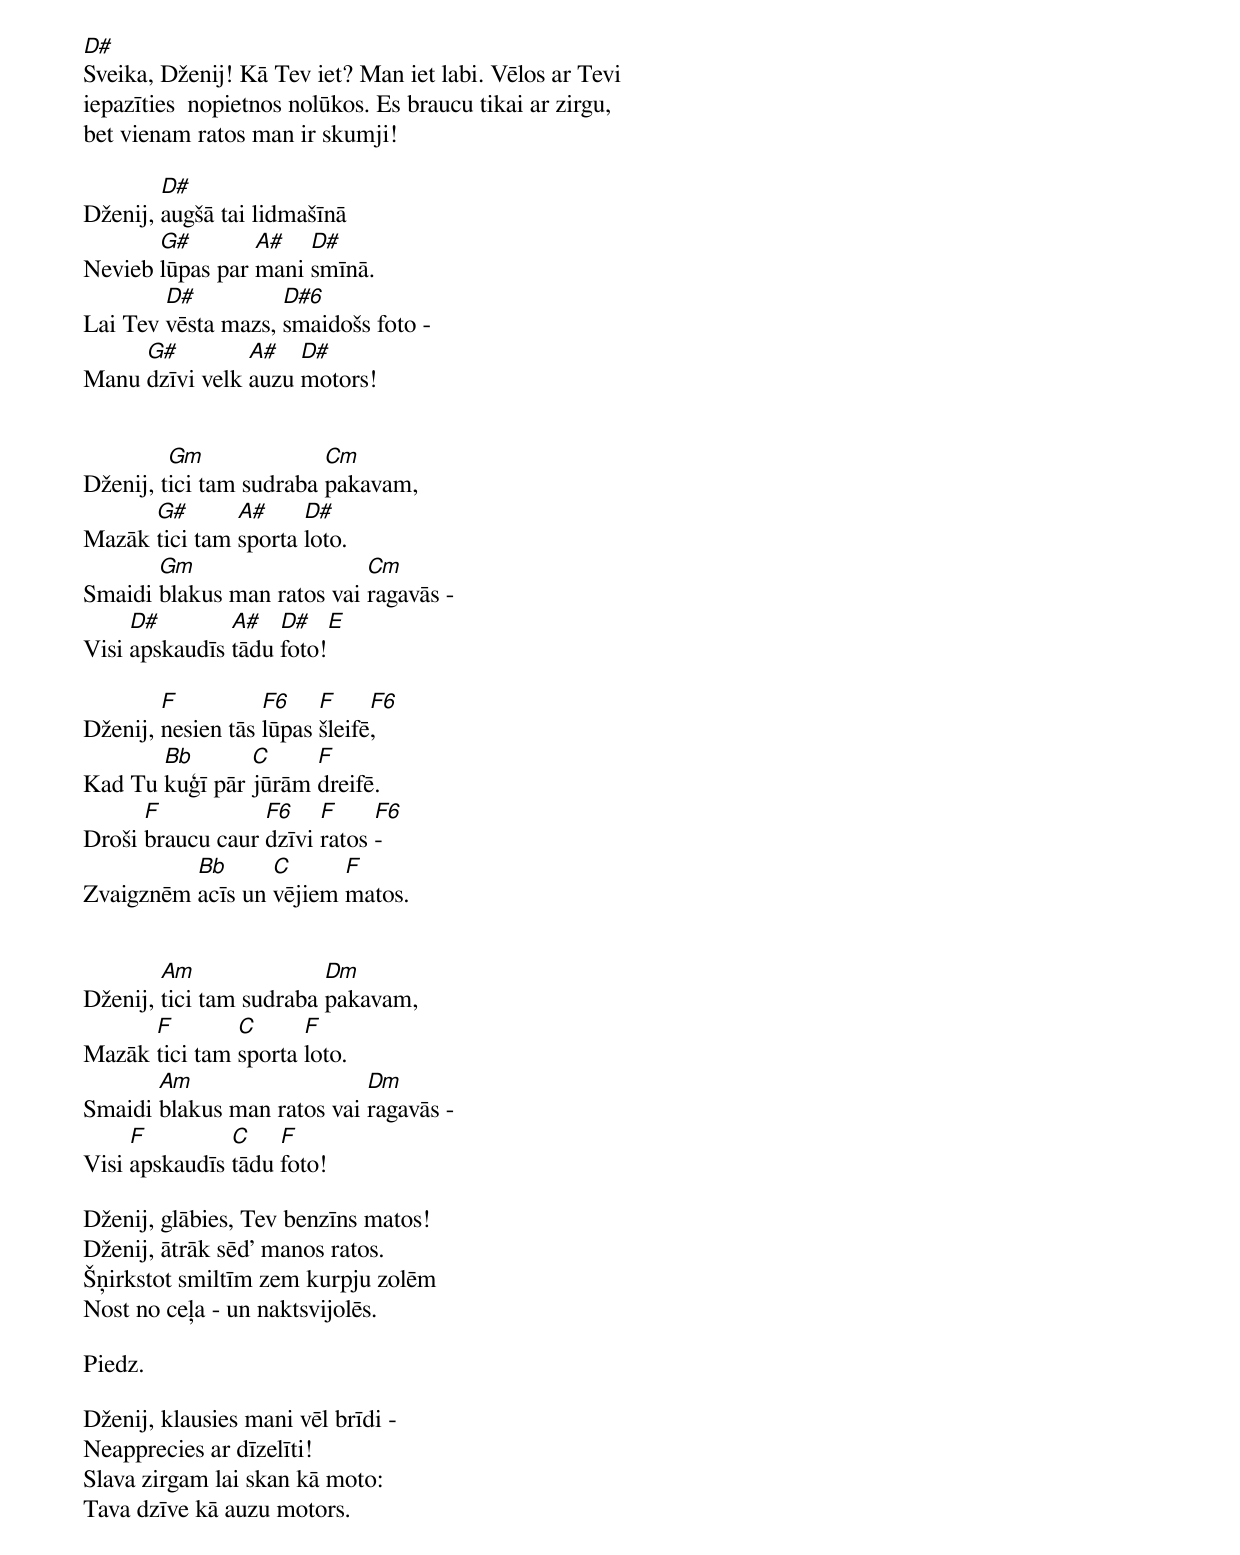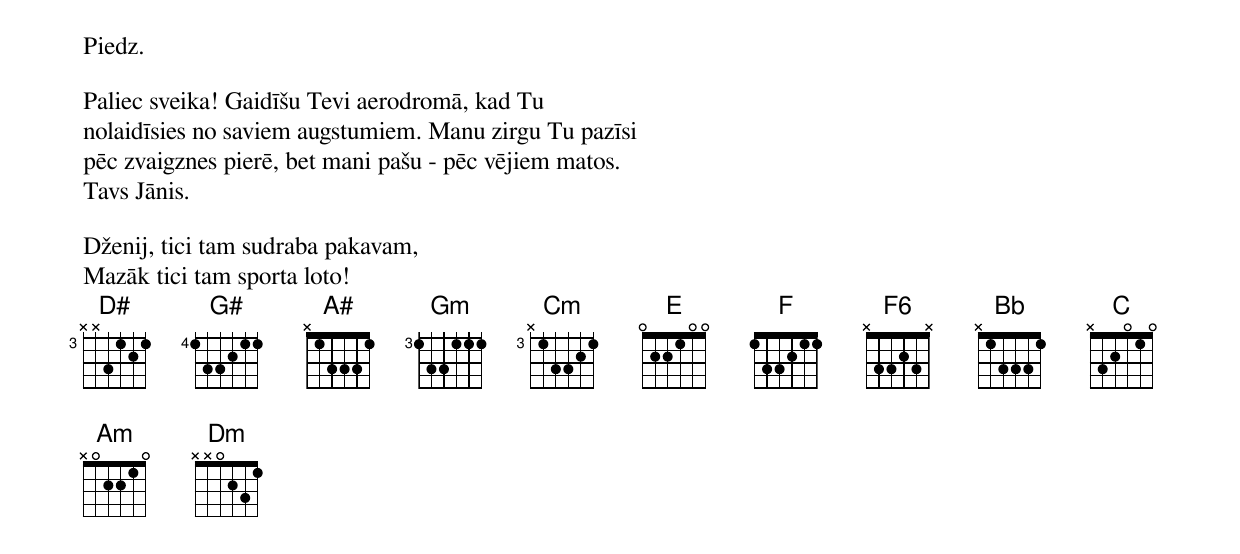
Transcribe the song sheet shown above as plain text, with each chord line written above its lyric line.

D#
Sveika, Dženij! Kā Tev iet? Man iet labi. Vēlos ar Tevi
iepazīties  nopietnos nolūkos. Es braucu tikai ar zirgu,
bet vienam ratos man ir skumji!

        D#
Dženij, augšā tai lidmašīnā
       G#        A#   D#
Nevieb lūpas par mani smīnā.
        D#          D#6
Lai Tev vēsta mazs, smaidošs foto -
     G#         A#   D#
Manu dzīvi velk auzu motors!


         Gm              Cm
Dženij, tici tam sudraba pakavam,
      G#       A#     D#
Mazāk tici tam sporta loto.
       Gm                   Cm
Smaidi blakus man ratos vai ragavās -
     D#        A#   D#   E
Visi apskaudīs tādu foto!

        F          F6    F     F6
Dženij, nesien tās lūpas šleifē,
       Bb       C     F
Kad Tu kuģī pār jūrām dreifē.
      F           F6    F     F6
Droši braucu caur dzīvi ratos -
          Bb      C      F
Zvaigznēm acīs un vējiem matos.


        Am               Dm
Dženij, tici tam sudraba pakavam,
      F        C      F
Mazāk tici tam sporta loto.
       Am                   Dm
Smaidi blakus man ratos vai ragavās -
     F         C    F
Visi apskaudīs tādu foto!

Dženij, glābies, Tev benzīns matos!
Dženij, ātrāk sēd' manos ratos.
Šņirkstot smiltīm zem kurpju zolēm
Nost no ceļa - un naktsvijolēs.

Piedz.

Dženij, klausies mani vēl brīdi -
Neapprecies ar dīzelīti!
Slava zirgam lai skan kā moto:
Tava dzīve kā auzu motors.

Piedz.

Paliec sveika! Gaidīšu Tevi aerodromā, kad Tu
nolaidīsies no saviem augstumiem. Manu zirgu Tu pazīsi
pēc zvaigznes pierē, bet mani pašu - pēc vējiem matos.
Tavs Jānis.

Dženij, tici tam sudraba pakavam,
Mazāk tici tam sporta loto!
